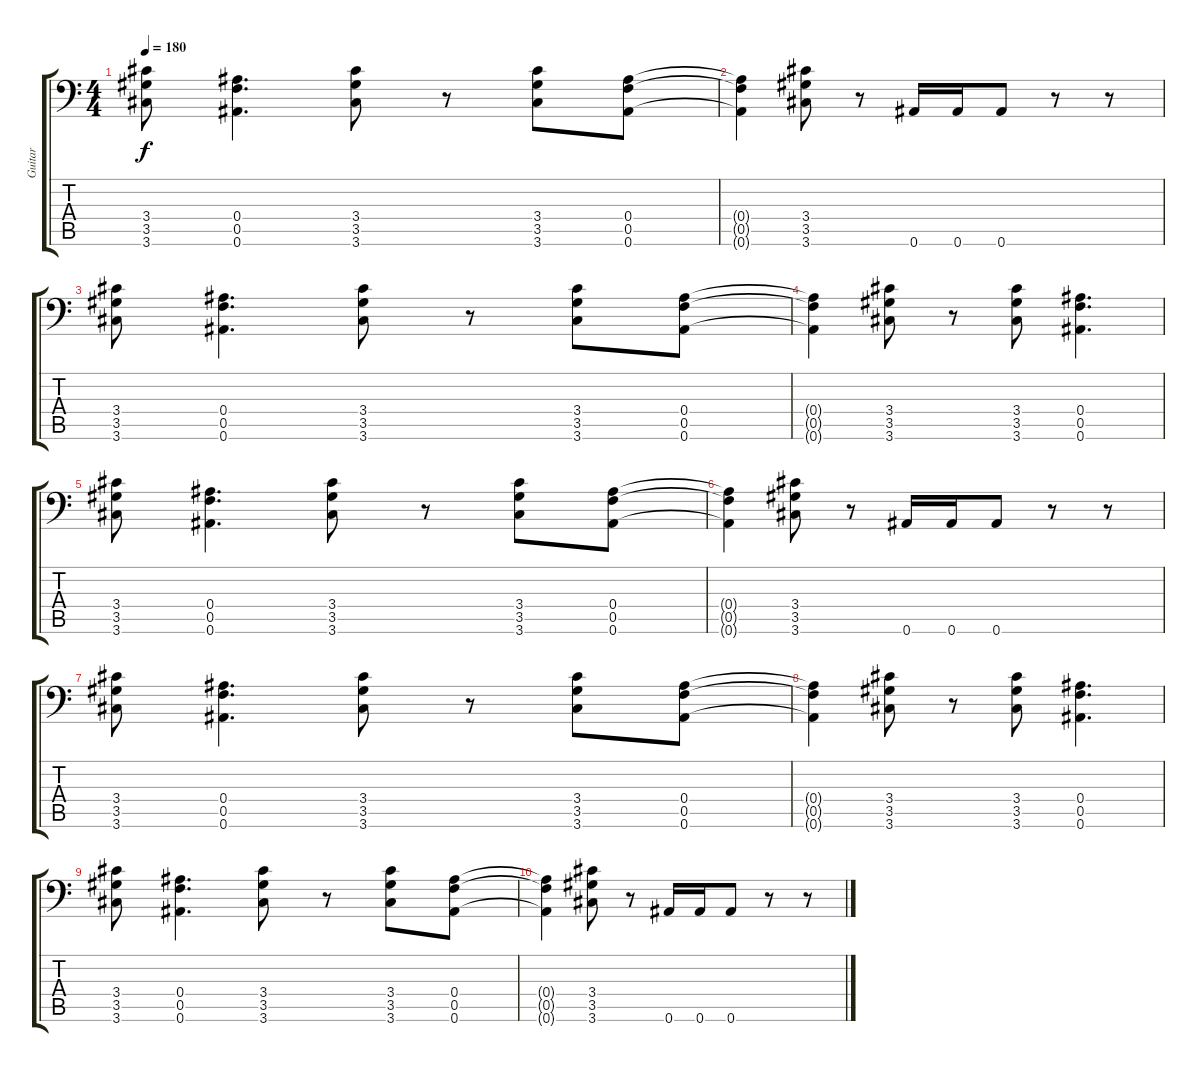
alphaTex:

\track ("Guitar" "Guitar") {instrument distortionguitar}
\staff {score tabs}
\tuning (C4 G3 Eb3 Bb2 F2 Bb1) {hide}
\ts (4 4)
\tempo 180
\clef f4
\ks c
(3.4 3.5 3.6).8{dy f} (0.4 0.5 0.6).4{d} (3.4 3.5 3.6).8 r.8 (3.4 3.5 3.6).8 (0.4 0.5 0.6).8 |
(0.4{t} 0.5{t} 0.6{t}).4 (3.4 3.5 3.6).8 r.8 0.6.16 0.6.16 0.6.8 r.8 r.8 |
(3.4 3.5 3.6).8 (0.4 0.5 0.6).4{d} (3.4 3.5 3.6).8 r.8 (3.4 3.5 3.6).8 (0.4 0.5 0.6).8 |
(0.4{t} 0.5{t} 0.6{t}).4 (3.4 3.5 3.6).8 r.8 (3.4 3.5 3.6).8 (0.4 0.5 0.6).4{d} |
(3.4 3.5 3.6).8 (0.4 0.5 0.6).4{d} (3.4 3.5 3.6).8 r.8 (3.4 3.5 3.6).8 (0.4 0.5 0.6).8 |
(0.4{t} 0.5{t} 0.6{t}).4 (3.4 3.5 3.6).8 r.8 0.6.16 0.6.16 0.6.8 r.8 r.8 |
(3.4 3.5 3.6).8 (0.4 0.5 0.6).4{d} (3.4 3.5 3.6).8 r.8 (3.4 3.5 3.6).8 (0.4 0.5 0.6).8 |
(0.4{t} 0.5{t} 0.6{t}).4 (3.4 3.5 3.6).8 r.8 (3.4 3.5 3.6).8 (0.4 0.5 0.6).4{d} |
(3.4 3.5 3.6).8 (0.4 0.5 0.6).4{d} (3.4 3.5 3.6).8 r.8 (3.4 3.5 3.6).8 (0.4 0.5 0.6).8 |
(0.4{t} 0.5{t} 0.6{t}).4 (3.4 3.5 3.6).8 r.8 0.6.16 0.6.16 0.6.8 r.8 r.8
